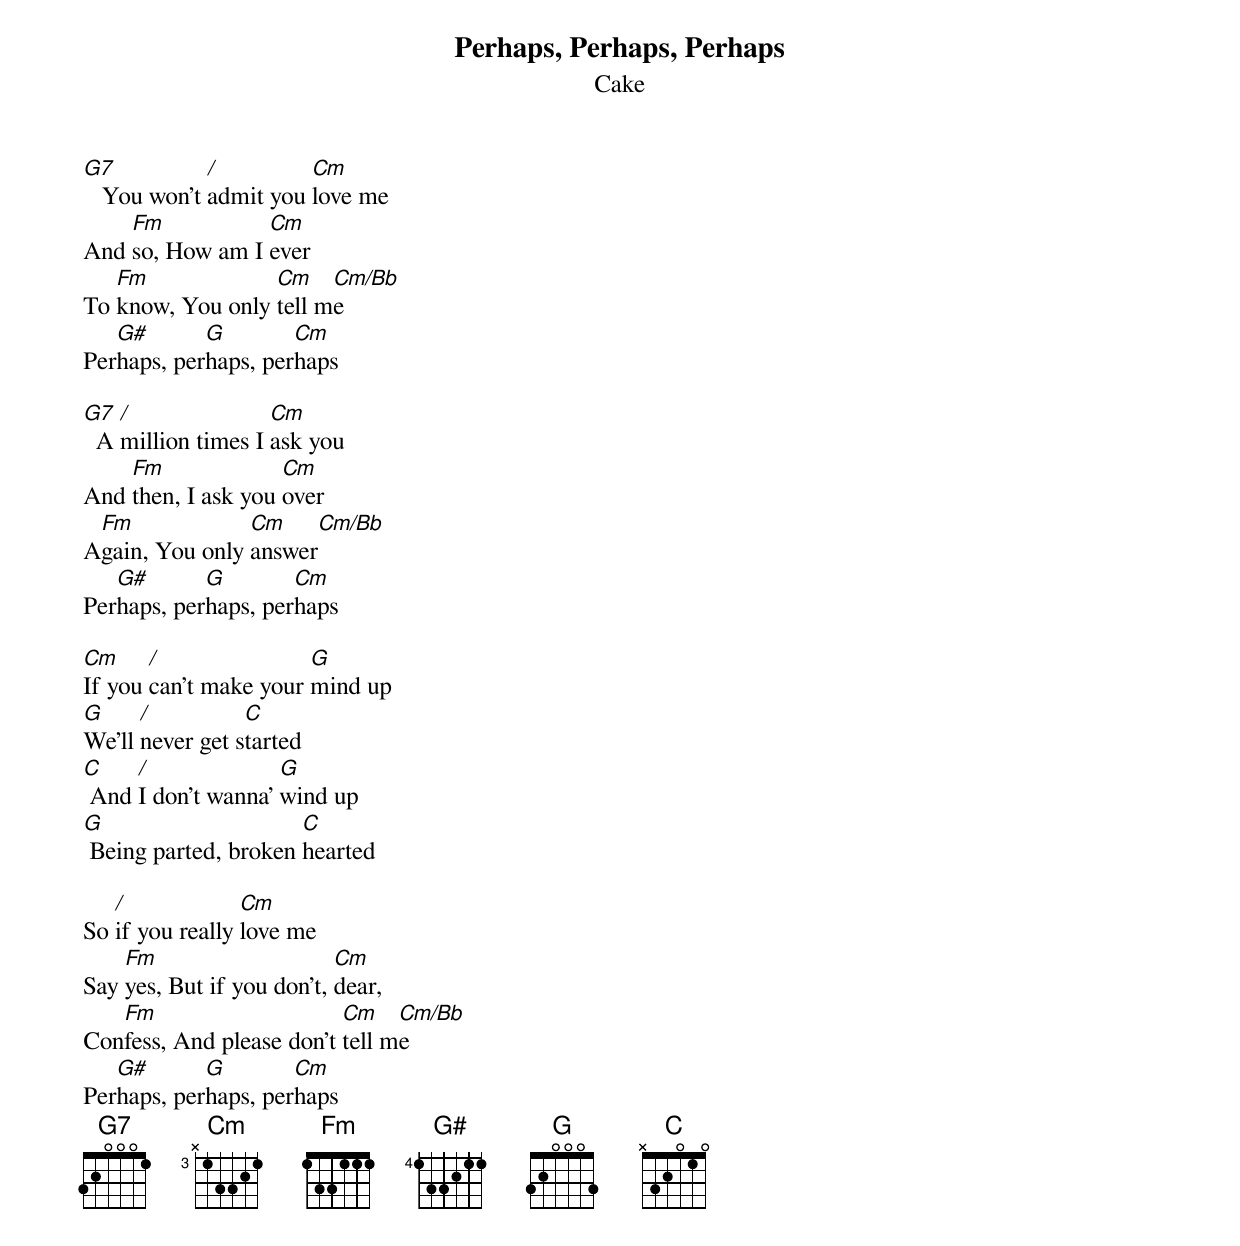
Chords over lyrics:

Perhaps, Perhaps, Perhaps
Cake

G7           /         Cm
   You won't admit you love me
    Fm           Cm
And so, How am I ever
   Fm             Cm    Cm/Bb
To know, You only tell me
   G#       G        Cm
Perhaps, perhaps, perhaps

G7  /               Cm
  A million times I ask you
    Fm              Cm
And then, I ask you over
 Fm             Cm    Cm/Bb
Again, You only answer
   G#       G        Cm
Perhaps, perhaps, perhaps

Cm     /               G
If you can't make your mind up
G     /          C
We'll never get started
C    /              G
 And I don't wanna' wind up
G                     C
 Being parted, broken hearted

   /             Cm
So if you really love me
    Fm                     Cm
Say yes, But if you don't, dear,
   Fm                     Cm    Cm/Bb
Confess, And please don't tell me
   G#       G        Cm
Perhaps, perhaps, perhaps
